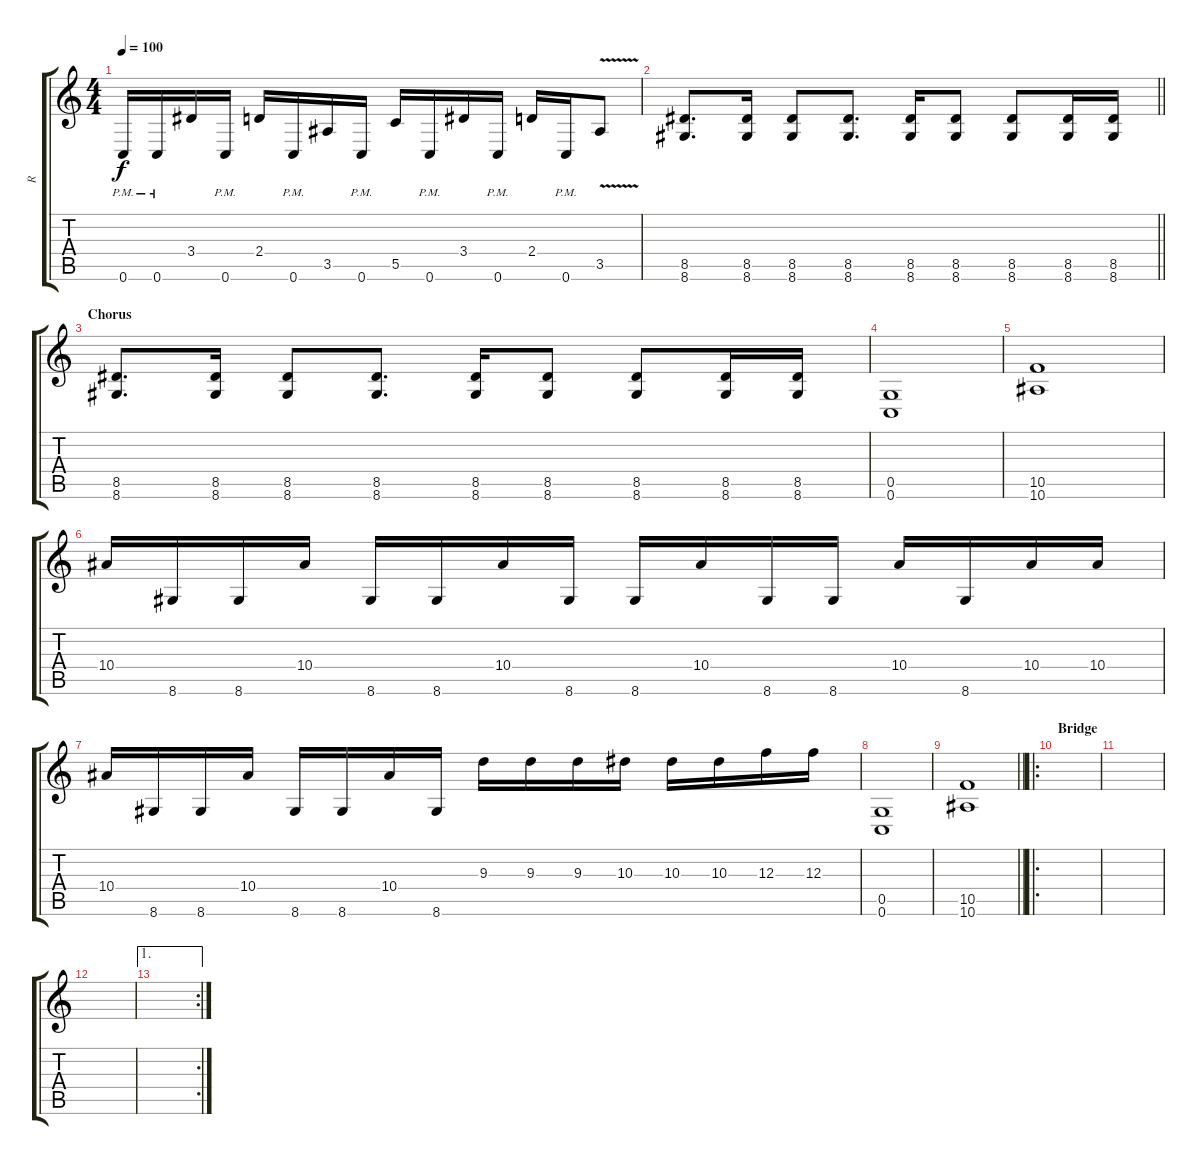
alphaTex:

\track ("R" "R") {instrument distortionguitar}
\staff {score tabs}
\tuning (D4 A3 F3 C3 G2 C2) {hide}
\ts (4 4)
\tempo 100
\clef g2
\ks c
0.6{pm}.16{dy f} 0.6{pm}.16 3.4.16 0.6{pm}.16 2.4.16 0.6{pm}.16 3.5.16 0.6{pm}.16 5.5.16 0.6{pm}.16 3.4.16 0.6{pm}.16 2.4.16 0.6{pm}.16 3.5{v}.8 |
\barLineRight lightlight
(8.5 8.6).8{d} (8.5 8.6).16 (8.5 8.6).8 (8.5 8.6).8{d} (8.5 8.6).16 (8.5 8.6).8 (8.5 8.6).8 (8.5 8.6).16 (8.5 8.6).16 |
\section ("" "Chorus")
(8.5 8.6).8{d} (8.5 8.6).16 (8.5 8.6).8 (8.5 8.6).8{d} (8.5 8.6).16 (8.5 8.6).8 (8.5 8.6).8 (8.5 8.6).16 (8.5 8.6).16 |
(0.5 0.6).1 |
(10.5 10.6).1 |
10.4.16 8.6.16 8.6.16 10.4.16 8.6.16 8.6.16 10.4.16 8.6.16 8.6.16 10.4.16 8.6.16 8.6.16 10.4.16 8.6.16 10.4.16 10.4.16 |
10.4.16 8.6.16 8.6.16 10.4.16 8.6.16 8.6.16 10.4.16 8.6.16 9.3.16 9.3.16 9.3.16 10.3.16 10.3.16 10.3.16 12.3.16 12.3.16 |
(0.5 0.6).1 |
\barLineRight lightlight
(10.5 10.6).1 |
\ro
\section ("" "Bridge")
|
|
|
\ae 1
\rc 2
